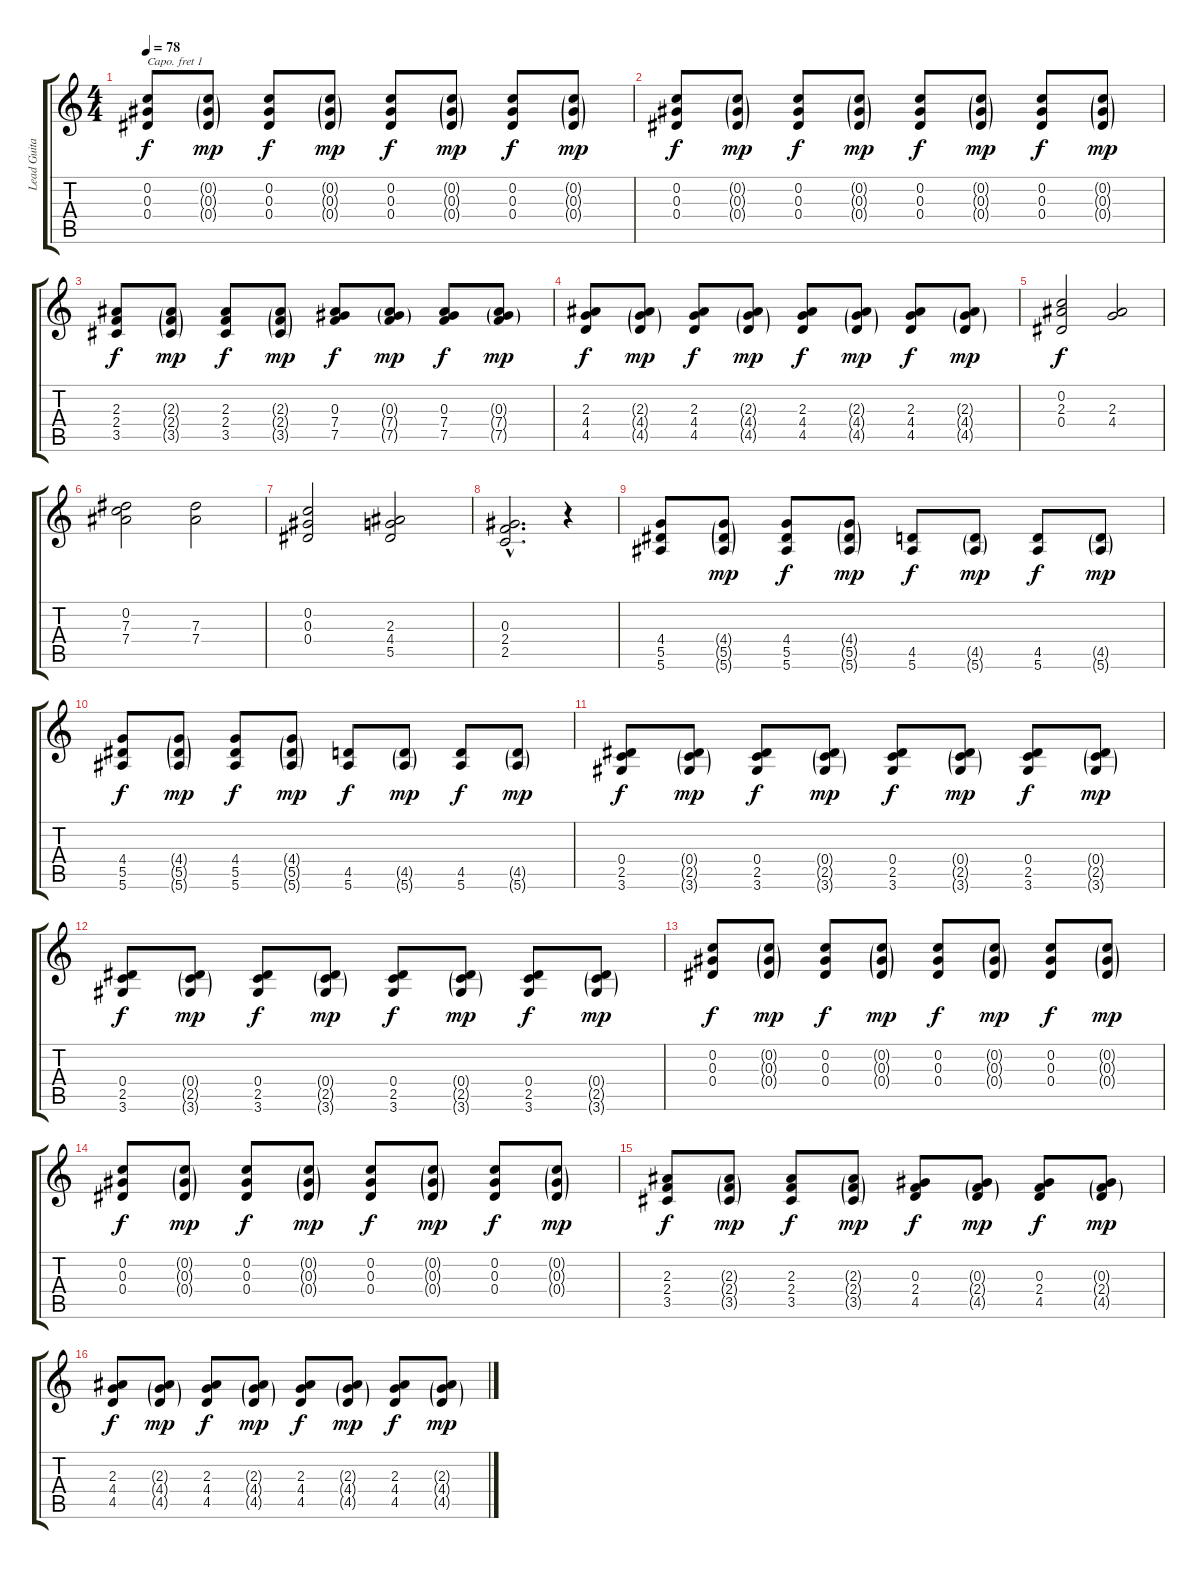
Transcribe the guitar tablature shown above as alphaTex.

\track ("Lead Guitar" "Lead Guita") {instrument acousticguitarsteel}
\staff {score tabs}
\capo 1
\tuning (E4 B3 G3 D3 A2 E2) {hide}
\ts (4 4)
\tempo 78
\clef g2
\ks c
(0.2 0.3 0.4).8{dy f} (0.2{g} 0.3{g} 0.4{g}).8{dy mp} (0.2 0.3 0.4).8{dy f} (0.2{g} 0.3{g} 0.4{g}).8{dy mp} (0.2 0.3 0.4).8{dy f} (0.2{g} 0.3{g} 0.4{g}).8{dy mp} (0.2 0.3 0.4).8{dy f} (0.2{g} 0.3{g} 0.4{g}).8{dy mp} |
(0.2 0.3 0.4).8{dy f} (0.2{g} 0.3{g} 0.4{g}).8{dy mp} (0.2 0.3 0.4).8{dy f} (0.2{g} 0.3{g} 0.4{g}).8{dy mp} (0.2 0.3 0.4).8{dy f} (0.2{g} 0.3{g} 0.4{g}).8{dy mp} (0.2 0.3 0.4).8{dy f} (0.2{g} 0.3{g} 0.4{g}).8{dy mp} |
(2.3 2.4 3.5).8{dy f} (2.3{g} 2.4{g} 3.5{g}).8{dy mp} (2.3 2.4 3.5).8{dy f} (2.3{g} 2.4{g} 3.5{g}).8{dy mp} (0.3 7.4 7.5).8{dy f} (0.3{g} 7.4{g} 7.5{g}).8{dy mp} (0.3 7.4 7.5).8{dy f} (0.3{g} 7.4{g} 7.5{g}).8{dy mp} |
(2.3 4.4 4.5).8{dy f} (2.3{g} 4.4{g} 4.5{g}).8{dy mp} (2.3 4.4 4.5).8{dy f} (2.3{g} 4.4{g} 4.5{g}).8{dy mp} (2.3 4.4 4.5).8{dy f} (2.3{g} 4.4{g} 4.5{g}).8{dy mp} (2.3 4.4 4.5).8{dy f} (2.3{g} 4.4{g} 4.5{g}).8{dy mp} |
(0.2 2.3 0.4).2{dy f} (2.3 4.4).2 |
(0.2 7.3 7.4).2 (7.3 7.4).2 |
(0.2 0.3 0.4).2 (2.3 4.4 5.5).2 |
(0.3{hac} 2.4{hac} 2.5{hac}).2{d} r.4 |
(4.4 5.5 5.6).8 (4.4{g} 5.5{g} 5.6{g}).8{dy mp} (4.4 5.5 5.6).8{dy f} (4.4{g} 5.5{g} 5.6{g}).8{dy mp} (4.5 5.6).8{dy f} (4.5{g} 5.6{g}).8{dy mp} (4.5 5.6).8{dy f} (4.5{g} 5.6{g}).8{dy mp} |
(4.4 5.5 5.6).8{dy f} (4.4{g} 5.5{g} 5.6{g}).8{dy mp} (4.4 5.5 5.6).8{dy f} (4.4{g} 5.5{g} 5.6{g}).8{dy mp} (4.5 5.6).8{dy f} (4.5{g} 5.6{g}).8{dy mp} (4.5 5.6).8{dy f} (4.5{g} 5.6{g}).8{dy mp} |
(0.4 2.5 3.6).8{dy f} (0.4{g} 2.5{g} 3.6{g}).8{dy mp} (0.4 2.5 3.6).8{dy f} (0.4{g} 2.5{g} 3.6{g}).8{dy mp} (0.4 2.5 3.6).8{dy f} (0.4{g} 2.5{g} 3.6{g}).8{dy mp} (0.4 2.5 3.6).8{dy f} (0.4{g} 2.5{g} 3.6{g}).8{dy mp} |
(0.4 2.5 3.6).8{dy f} (0.4{g} 2.5{g} 3.6{g}).8{dy mp} (0.4 2.5 3.6).8{dy f} (0.4{g} 2.5{g} 3.6{g}).8{dy mp} (0.4 2.5 3.6).8{dy f} (0.4{g} 2.5{g} 3.6{g}).8{dy mp} (0.4 2.5 3.6).8{dy f} (0.4{g} 2.5{g} 3.6{g}).8{dy mp} |
(0.2 0.3 0.4).8{dy f} (0.2{g} 0.3{g} 0.4{g}).8{dy mp} (0.2 0.3 0.4).8{dy f} (0.2{g} 0.3{g} 0.4{g}).8{dy mp} (0.2 0.3 0.4).8{dy f} (0.2{g} 0.3{g} 0.4{g}).8{dy mp} (0.2 0.3 0.4).8{dy f} (0.2{g} 0.3{g} 0.4{g}).8{dy mp} |
(0.2 0.3 0.4).8{dy f} (0.2{g} 0.3{g} 0.4{g}).8{dy mp} (0.2 0.3 0.4).8{dy f} (0.2{g} 0.3{g} 0.4{g}).8{dy mp} (0.2 0.3 0.4).8{dy f} (0.2{g} 0.3{g} 0.4{g}).8{dy mp} (0.2 0.3 0.4).8{dy f} (0.2{g} 0.3{g} 0.4{g}).8{dy mp} |
(2.3 2.4 3.5).8{dy f} (2.3{g} 2.4{g} 3.5{g}).8{dy mp} (2.3 2.4 3.5).8{dy f} (2.3{g} 2.4{g} 3.5{g}).8{dy mp} (0.3 2.4 4.5).8{dy f} (0.3{g} 2.4{g} 4.5{g}).8{dy mp} (0.3 2.4 4.5).8{dy f} (0.3{g} 2.4{g} 4.5{g}).8{dy mp} |
(2.3 4.4 4.5).8{dy f} (2.3{g} 4.4{g} 4.5{g}).8{dy mp} (2.3 4.4 4.5).8{dy f} (2.3{g} 4.4{g} 4.5{g}).8{dy mp} (2.3 4.4 4.5).8{dy f} (2.3{g} 4.4{g} 4.5{g}).8{dy mp} (2.3 4.4 4.5).8{dy f} (2.3{g} 4.4{g} 4.5{g}).8{dy mp}
